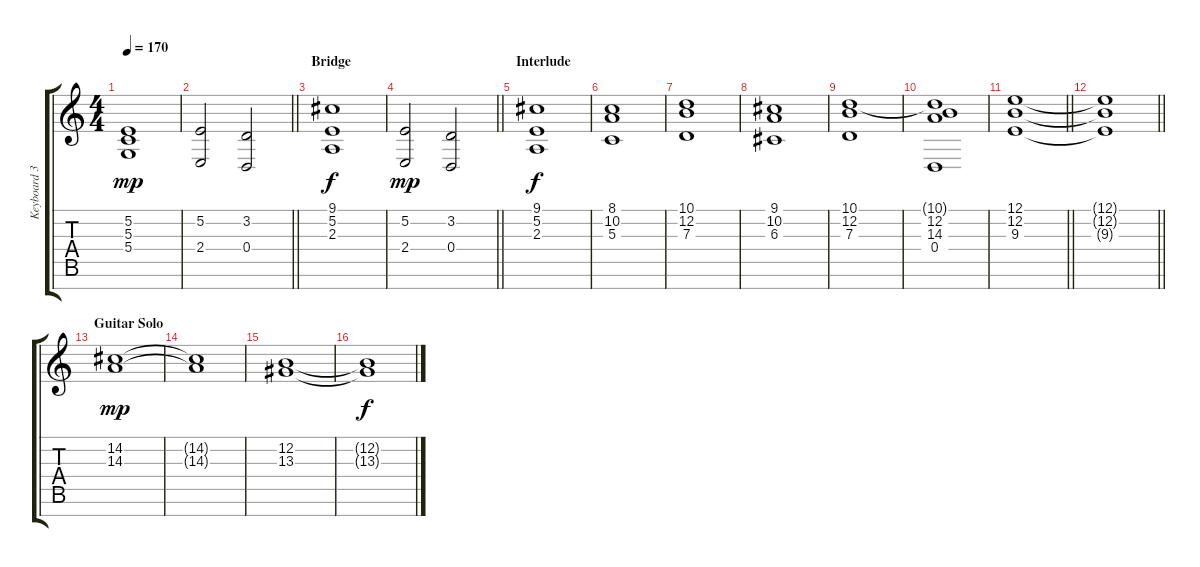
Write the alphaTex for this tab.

\track ("Keyboard 3" "Keyboard 3") {instrument brasssection}
\staff {score tabs}
\tuning (E4 B3 G3 D3 A2 E2 B1) {hide}
\ts (4 4)
\tempo 170
\clef g2
\ks c
(5.2 5.3 5.4).1{dy mp} |
\barLineRight lightlight
(5.2 2.4).2 (3.2 0.4).2 |
\section ("" "Bridge")
(9.1 5.2 2.3).1{dy f} |
\barLineRight lightlight
(5.2 2.4).2{dy mp} (3.2 0.4).2 |
\section ("" "Interlude")
(9.1 5.2 2.3).1{dy f} |
(8.1 10.2 5.3).1 |
(10.1 12.2 7.3).1 |
(9.1 10.2 6.3).1 |
(10.1 12.2 7.3).1 |
(10.1{t} 12.2 14.3 0.4).1 |
\barLineRight lightlight
(12.1 12.2 9.3).1 |
\barLineRight lightlight
(12.1{t} 12.2{t} 9.3{t}).1 |
\section ("" "Guitar Solo")
(14.2 14.3).1{dy mp} |
(14.2{t} 14.3{t}).1 |
(12.2 13.3).1 |
(12.2{t} 13.3{t}).1{dy f}
